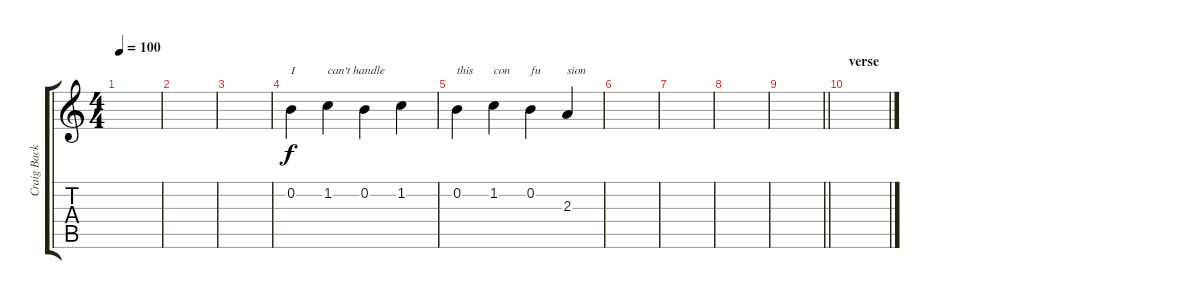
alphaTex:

\track ("Craig Back Vocals" "Craig Back") {instrument electricguitarjazz}
\staff {score tabs}
\tuning (E4 B3 G3 D3 A2 E2) {hide}
\ts (4 4)
\tempo 100
\clef g2
\ks c
|
|
|
0.2.4{txt "I"} 1.2.4{txt "can't handle"} 0.2.4 1.2.4 |
0.2.4{txt "this "} 1.2.4{txt "con"} 0.2.4{txt "fu"} 2.3.4{txt "sion"} |
|
|
|
\barLineRight lightlight
|
\section ("" "verse")
